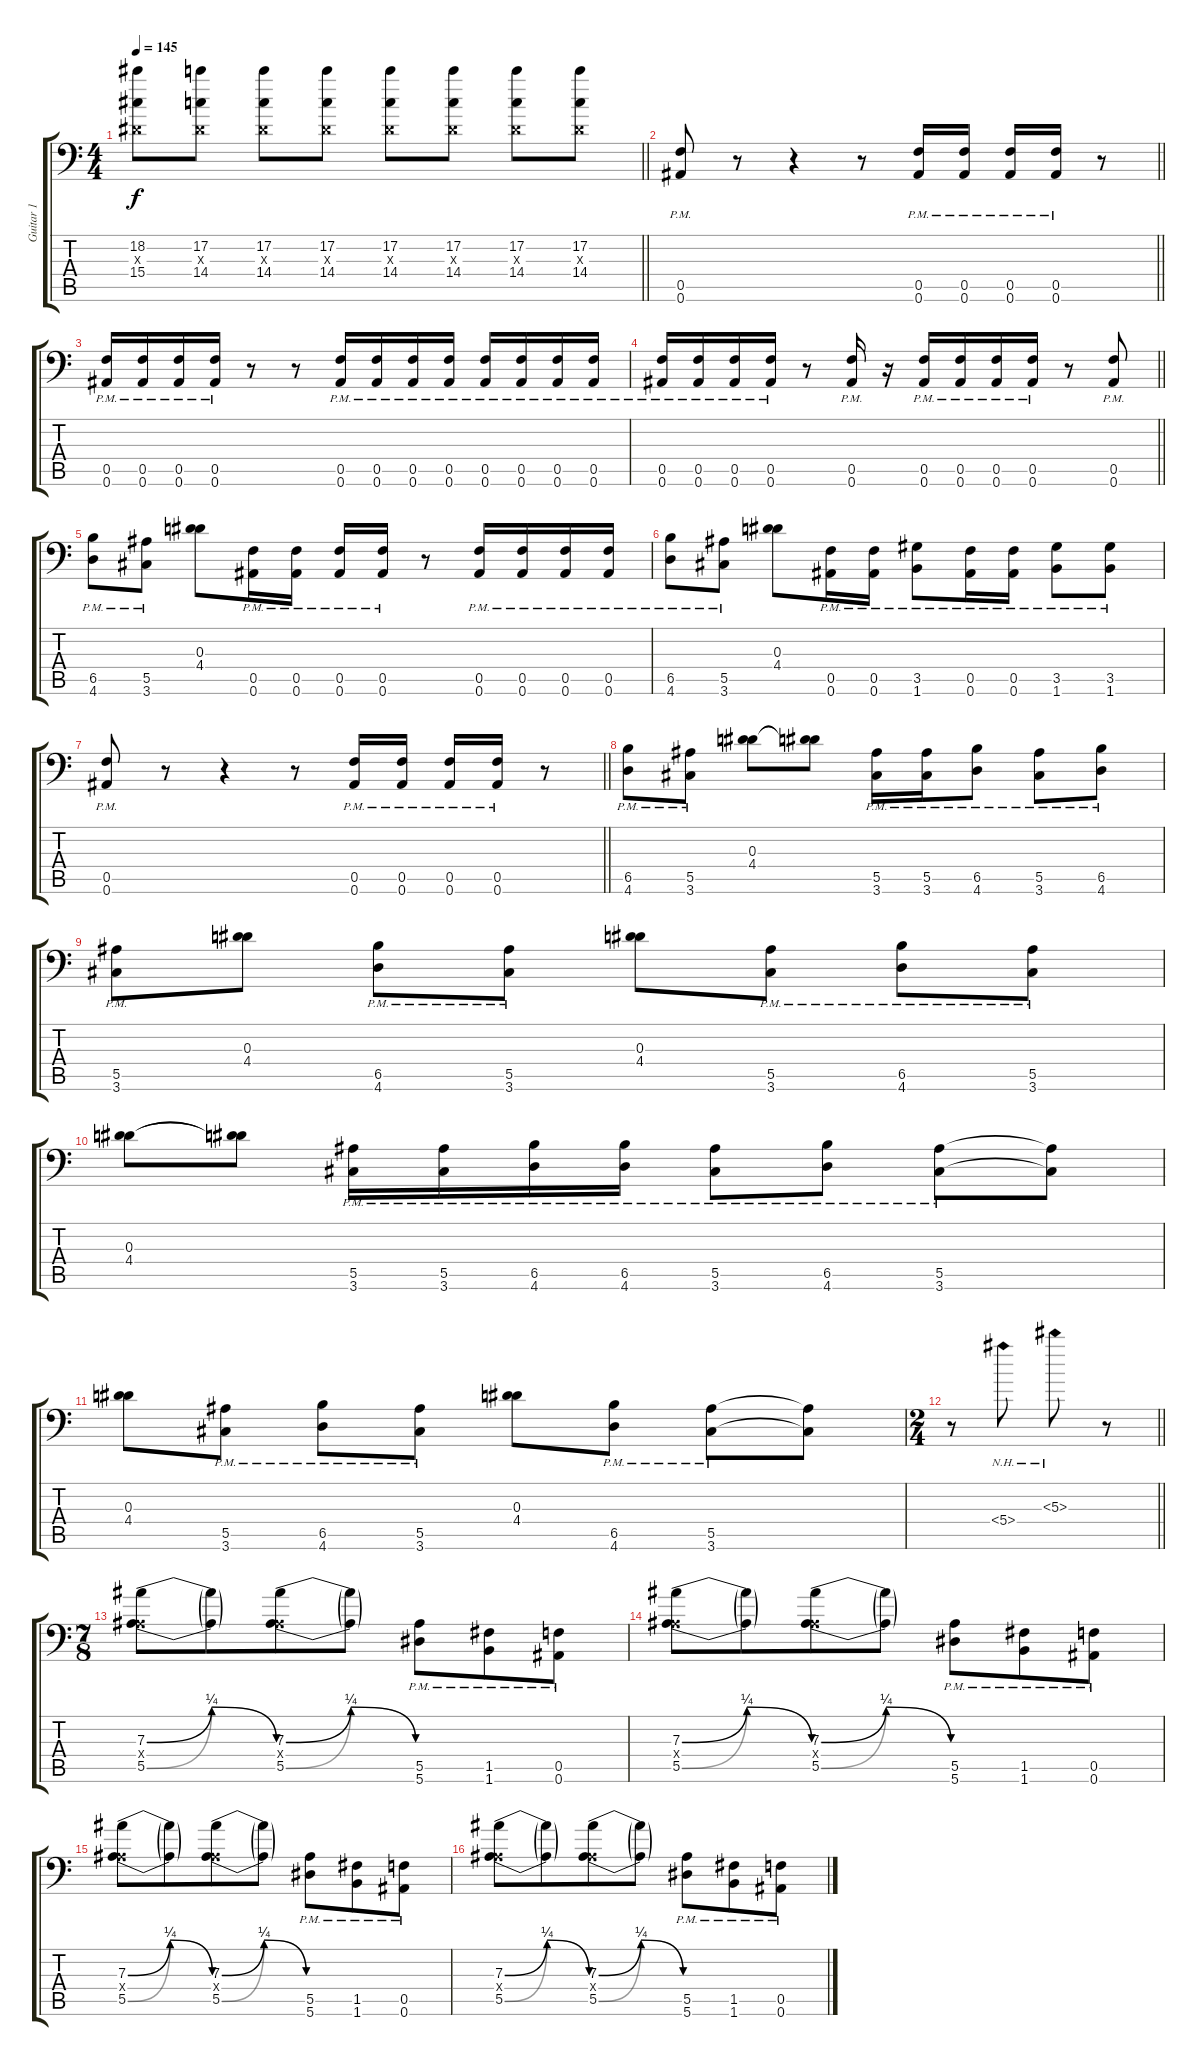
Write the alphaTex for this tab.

\track ("Guitar 1" "Guitar 1") {instrument distortionguitar}
\staff {score tabs}
\tuning (C4 G3 Eb3 Bb2 F2 Bb1) {hide}
\ts (4 4)
\tempo 145
\clef f4
\barLineRight lightlight
\ks c
(18.2 0.3{x} 15.4).8{dy f} (17.2 0.3{x} 14.4).8 (17.2 0.3{x} 14.4).8 (17.2 0.3{x} 14.4).8 (17.2 0.3{x} 14.4).8 (17.2 0.3{x} 14.4).8 (17.2 0.3{x} 14.4).8 (17.2 0.3{x} 14.4).8 |
\barLineRight lightlight
(0.5{pm} 0.6{pm}).8{balance 0} r.8 r.4 r.8 (0.5{pm} 0.6{pm}).16 (0.5{pm} 0.6{pm}).16 (0.5{pm} 0.6{pm}).16 (0.5{pm} 0.6{pm}).16 r.8 |
(0.5{pm} 0.6{pm}).16 (0.5{pm} 0.6{pm}).16 (0.5{pm} 0.6{pm}).16 (0.5{pm} 0.6{pm}).16 r.8 r.8 (0.5{pm} 0.6{pm}).16 (0.5{pm} 0.6{pm}).16 (0.5{pm} 0.6{pm}).16 (0.5{pm} 0.6{pm}).16 (0.5{pm} 0.6{pm}).16 (0.5{pm} 0.6{pm}).16 (0.5{pm} 0.6{pm}).16 (0.5{pm} 0.6{pm}).16 |
\barLineRight lightlight
(0.5{pm} 0.6{pm}).16 (0.5{pm} 0.6{pm}).16 (0.5{pm} 0.6{pm}).16 (0.5{pm} 0.6{pm}).16 r.8 (0.5{pm} 0.6{pm}).16 r.16 (0.5{pm} 0.6{pm}).16 (0.5{pm} 0.6{pm}).16 (0.5{pm} 0.6{pm}).16 (0.5{pm} 0.6{pm}).16 r.8 (0.5{pm} 0.6{pm}).8 |
(6.5{pm} 4.6{pm}).8 (5.5{pm} 3.6{pm}).8 (0.3 4.4).8 (0.5{pm} 0.6{pm}).16 (0.5{pm} 0.6{pm}).16 (0.5{pm} 0.6{pm}).16 (0.5{pm} 0.6{pm}).16 r.8 (0.5{pm} 0.6{pm}).16 (0.5{pm} 0.6{pm}).16 (0.5{pm} 0.6{pm}).16 (0.5{pm} 0.6{pm}).16 |
(6.5{pm} 4.6{pm}).8 (5.5{pm} 3.6{pm}).8 (0.3 4.4).8 (0.5{pm} 0.6{pm}).16 (0.5{pm} 0.6{pm}).16 (3.5{pm} 1.6{pm}).8 (0.5{pm} 0.6{pm}).16 (0.5{pm} 0.6{pm}).16 (3.5{pm} 1.6{pm}).8 (3.5{pm} 1.6{pm}).8 |
\barLineRight lightlight
(0.5{pm} 0.6{pm}).8 r.8 r.4 r.8 (0.5{pm} 0.6{pm}).16 (0.5{pm} 0.6{pm}).16 (0.5{pm} 0.6{pm}).16 (0.5{pm} 0.6{pm}).16 r.8 |
(6.5{pm} 4.6{pm}).8 (5.5{pm} 3.6{pm}).8 (0.3 4.4).8 (0.3{t} 4.4{t}).8 (5.5{pm} 3.6{pm}).16 (5.5{pm} 3.6{pm}).16 (6.5{pm} 4.6{pm}).8 (5.5{pm} 3.6{pm}).8 (6.5{pm} 4.6{pm}).8 |
(5.5{pm} 3.6{pm}).8 (0.3 4.4).8 (6.5{pm} 4.6{pm}).8 (5.5{pm} 3.6{pm}).8 (0.3 4.4).8 (5.5{pm} 3.6{pm}).8 (6.5{pm} 4.6{pm}).8 (5.5{pm} 3.6{pm}).8 |
(0.3 4.4).8 (0.3{t} 4.4{t}).8 (5.5{pm} 3.6{pm}).16 (5.5{pm} 3.6{pm}).16 (6.5{pm} 4.6{pm}).16 (6.5{pm} 4.6{pm}).16 (5.5{pm} 3.6{pm}).8 (6.5{pm} 4.6{pm}).8 (5.5{pm} 3.6{pm}).8 (5.5{t} 3.6{t}).8 |
(0.3 4.4).8 (5.5{pm} 3.6{pm}).8 (6.5{pm} 4.6{pm}).8 (5.5{pm} 3.6{pm}).8 (0.3 4.4).8 (6.5{pm} 4.6{pm}).8 (5.5{pm} 3.6{pm}).8 (5.5{t} 3.6{t}).8 |
\ts (2 4)
\barLineRight lightlight
r.8 5.4{nh}.8 5.3{nh}.8 r.8 |
\ts (7 8)
(7.3{be (bendrelease 0 0 15 1 30 1 60 0)} 0.4{x} 5.5{be (bendrelease 0 0 15 1 30 1 60 0)}).8 (7.3{t} 5.5{t}).8 (7.3{be (bendrelease 0 0 15 1 30 1 60 0)} 0.4{x} 5.5{be (bendrelease 0 0 15 1 30 1 60 0)}).8 (7.3{t} 5.5{t}).8 (5.5{pm} 5.6{pm}).8 (1.5{pm} 1.6{pm}).8 (0.5{pm} 0.6{pm}).8 |
(7.3{be (bendrelease 0 0 15 1 30 1 60 0)} 0.4{x} 5.5{be (bendrelease 0 0 15 1 30 1 60 0)}).8 (7.3{t} 5.5{t}).8 (7.3{be (bendrelease 0 0 15 1 30 1 60 0)} 0.4{x} 5.5{be (bendrelease 0 0 15 1 30 1 60 0)}).8 (7.3{t} 5.5{t}).8 (5.5{pm} 5.6{pm}).8 (1.5{pm} 1.6{pm}).8 (0.5{pm} 0.6{pm}).8 |
(7.3{be (bendrelease 0 0 15 1 30 1 60 0)} 0.4{x} 5.5{be (bendrelease 0 0 15 1 30 1 60 0)}).8 (7.3{t} 5.5{t}).8 (7.3{be (bendrelease 0 0 15 1 30 1 60 0)} 0.4{x} 5.5{be (bendrelease 0 0 15 1 30 1 60 0)}).8 (7.3{t} 5.5{t}).8 (5.5{pm} 5.6{pm}).8 (1.5{pm} 1.6{pm}).8 (0.5{pm} 0.6{pm}).8 |
(7.3{be (bendrelease 0 0 15 1 30 1 60 0)} 0.4{x} 5.5{be (bendrelease 0 0 15 1 30 1 60 0)}).8 (7.3{t} 5.5{t}).8 (7.3{be (bendrelease 0 0 15 1 30 1 60 0)} 0.4{x} 5.5{be (bendrelease 0 0 15 1 30 1 60 0)}).8 (7.3{t} 5.5{t}).8 (5.5{pm} 5.6{pm}).8 (1.5{pm} 1.6{pm}).8 (0.5{pm} 0.6{pm}).8
